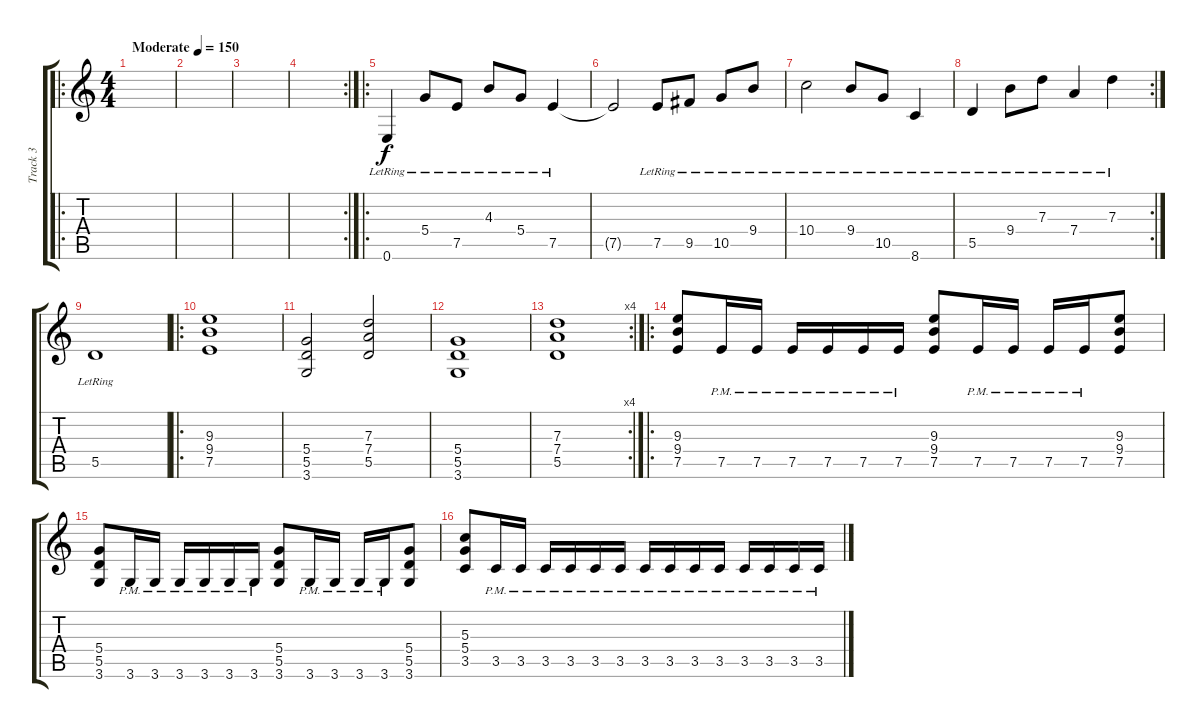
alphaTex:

\track ("Track 3" "Track 3") {instrument electricguitarclean}
\staff {score tabs}
\tuning (E4 B3 G3 D3 A2 E2) {hide}
\ro
\ts (4 4)
\tempo (150 "Moderate")
\clef g2
\ks c
|
|
|
\rc 2
|
\ro
0.6{lr}.4 5.4{lr}.8 7.5{lr}.8 4.3{lr}.8 5.4{lr}.8 7.5{lr}.4 |
7.5{t}.2 7.5{lr}.8 9.5{lr}.8 10.5{lr}.8 9.4{lr}.8 |
10.4{lr}.2 9.4{lr}.8 10.5{lr}.8 8.6{lr}.4 |
\rc 2
5.5{lr}.4 9.4{lr}.8 7.3{lr}.8 7.4{lr}.4 7.3{lr}.4 |
5.5{lr}.1 |
\ro
(9.3 9.4 7.5).1{instrument distortionguitar} |
(5.4 5.5 3.6).2 (7.3 7.4 5.5).2 |
(5.4 5.5 3.6).1 |
\rc 4
(7.3 7.4 5.5).1 |
\ro
(9.3 9.4 7.5).8 7.5{pm}.16 7.5{pm}.16 7.5{pm}.16 7.5{pm}.16 7.5{pm}.16 7.5{pm}.16 (9.3 9.4 7.5).8 7.5{pm}.16 7.5{pm}.16 7.5{pm}.16 7.5{pm}.16 (9.3 9.4 7.5).8 |
(5.4 5.5 3.6).8 3.6{pm}.16 3.6{pm}.16 3.6{pm}.16 3.6{pm}.16 3.6{pm}.16 3.6{pm}.16 (5.4 5.5 3.6).8 3.6{pm}.16 3.6{pm}.16 3.6{pm}.16 3.6{pm}.16 (5.4 5.5 3.6).8 |
(5.3 5.4 3.5).8 3.5{pm}.16 3.5{pm}.16 3.5{pm}.16 3.5{pm}.16 3.5{pm}.16 3.5{pm}.16 3.5{pm}.16 3.5{pm}.16 3.5{pm}.16 3.5{pm}.16 3.5{pm}.16 3.5{pm}.16 3.5{pm}.16 3.5{pm}.16
